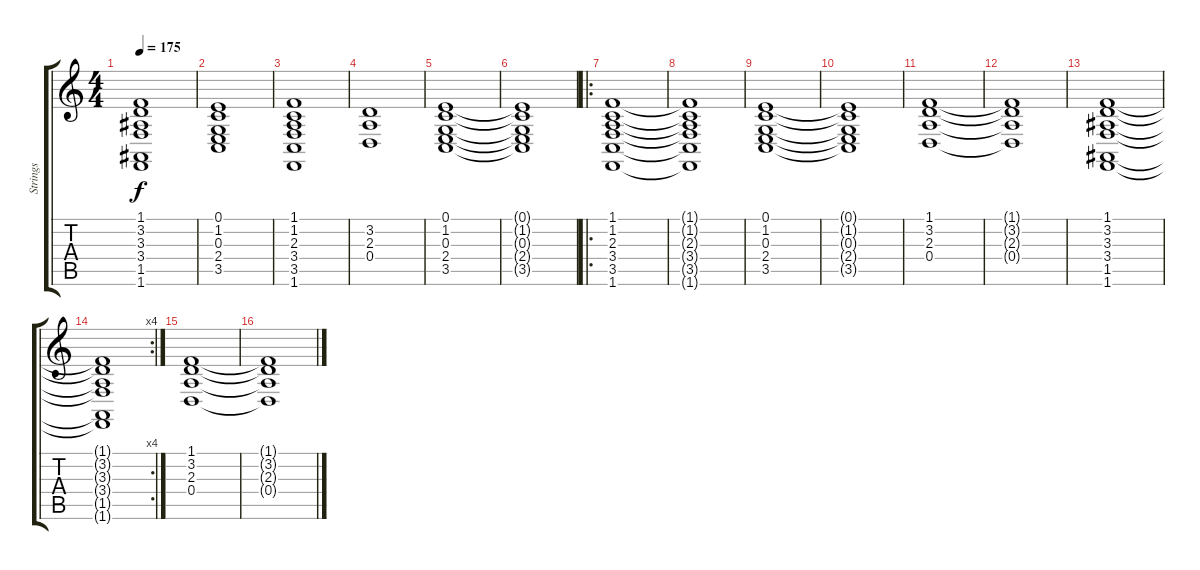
\track ("Strings" "Strings") {instrument stringensemble1}
\staff {score tabs}
\tuning (E4 B3 G3 D3 A2 E2) {hide}
\ts (4 4)
\tempo 175
\clef g2
\ks c
(1.1 3.2 3.3 3.4 1.5 1.6).1{dy f} |
(0.1 1.2 0.3 2.4 3.5).1 |
(1.1 1.2 2.3 3.4 3.5 1.6).1 |
(3.2 2.3 0.4).1 |
(0.1 1.2 0.3 2.4 3.5).1{volume 4} |
(0.1{t} 1.2{t} 0.3{t} 2.4{t} 3.5{t}).1 |
\ro
(1.1 1.2 2.3 3.4 3.5 1.6).1{volume 9} |
(1.1{t} 1.2{t} 2.3{t} 3.4{t} 3.5{t} 1.6{t}).1 |
(0.1 1.2 0.3 2.4 3.5).1 |
(0.1{t} 1.2{t} 0.3{t} 2.4{t} 3.5{t}).1 |
(1.1 3.2 2.3 0.4).1 |
(1.1{t} 3.2{t} 2.3{t} 0.4{t}).1 |
(1.1 3.2 3.3 3.4 1.5 1.6).1 |
\rc 4
(1.1{t} 3.2{t} 3.3{t} 3.4{t} 1.5{t} 1.6{t}).1 |
(1.1 3.2 2.3 0.4).1{volume 9} |
(1.1{t} 3.2{t} 2.3{t} 0.4{t}).1
